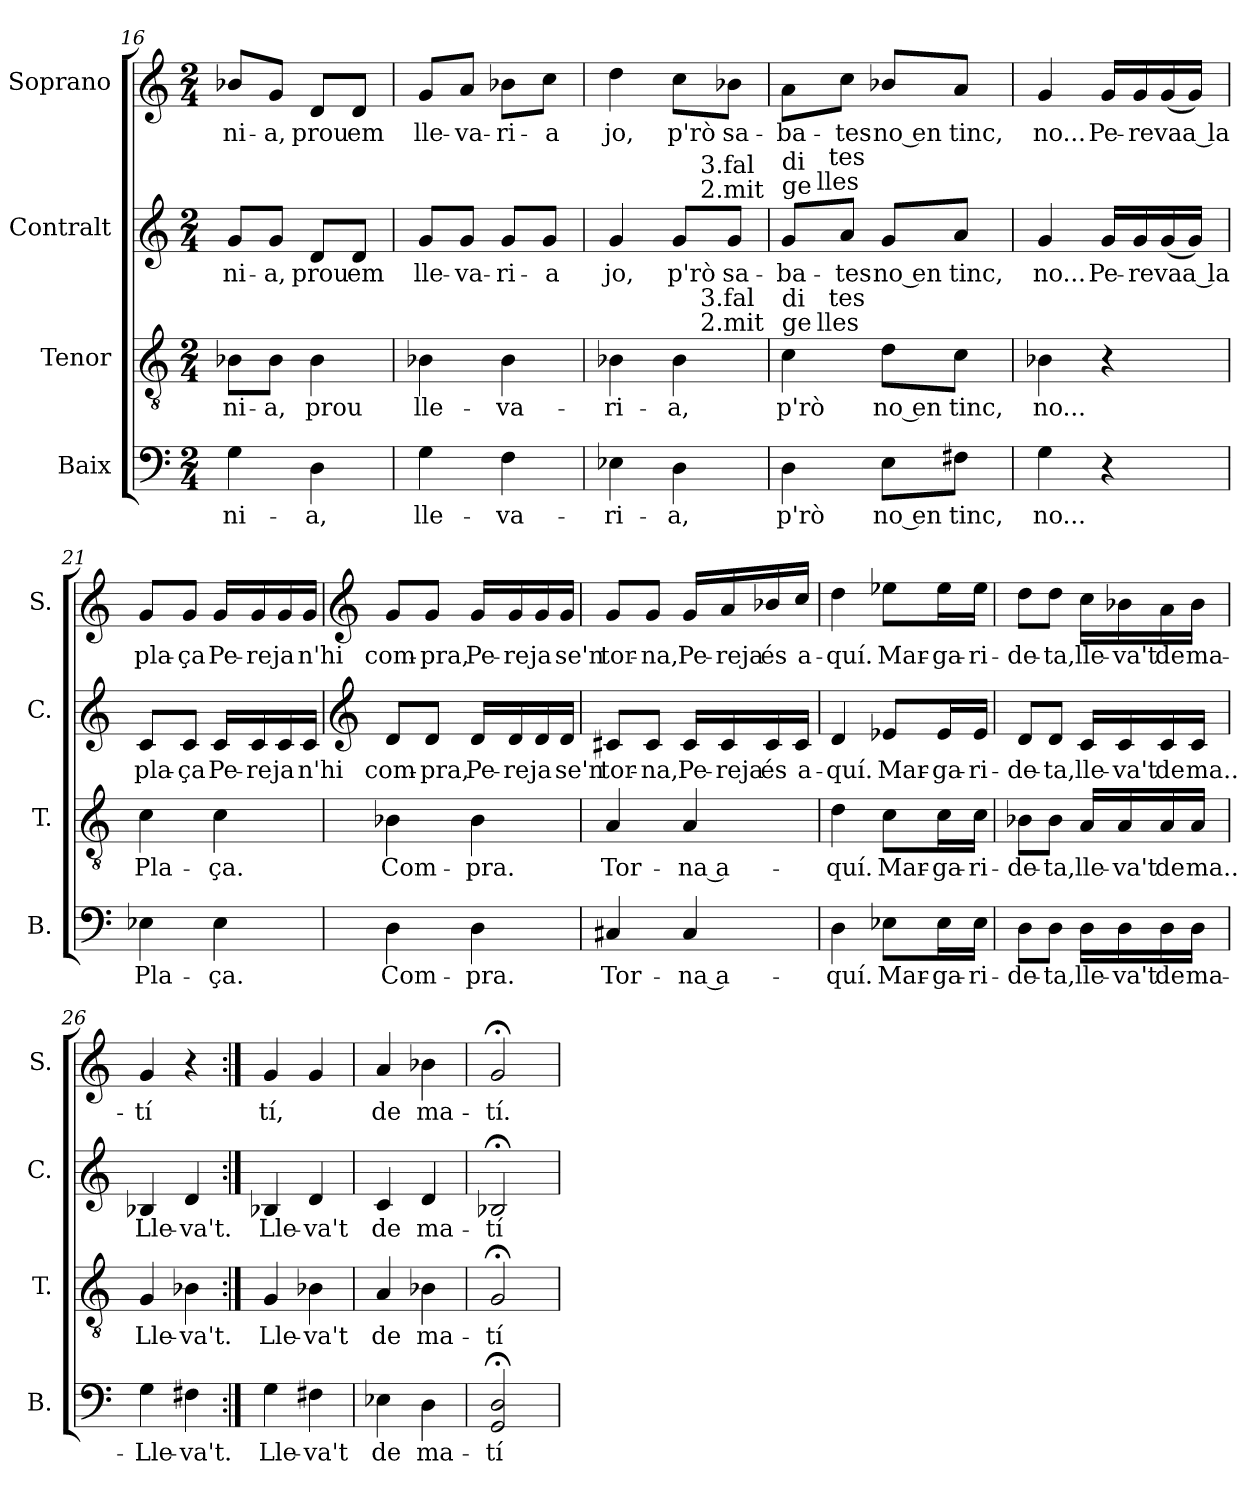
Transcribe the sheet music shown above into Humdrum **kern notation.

**kern	**text	**kern	**text	**kern	**text	**kern	**text
*part4	*part4	*part3	*part3	*part2	*part2	*part1	*part1
*staff4	*staff4	*staff3	*staff3	*staff2	*staff2	*staff1	*staff1
*I"Baix	*	*I"Tenor	*	*I"Contralt	*	*I"Soprano	*
*I'B.	*	*I'T.	*	*I'C.	*	*I'S.	*
*clefF4	*	*clefGv2	*	*clefG2	*	*clefG2	*
*M2/4	*	*M2/4	*	*M2/4	*	*M2/4	*
=16	=16	=16	=16	=16	=16	=16	=16
!	!LO:LY:b:cj	!	!LO:LY:b:cj	!	!LO:LY:b:cj	!	!LO:LY:b:cj
4G\	-ni-	8B-X\L	-ni-	8g/L	-ni-	8b-X/L	-ni-
!	!	!	!LO:LY:b:cj	!	!LO:LY:b	!	!LO:LY:b
.	.	8B-\J	-a,	8g/J	-a,	8g/J	-a,
!	!LO:LY:b:cj	!	!LO:LY:b:cj	!	!LO:LY:b:cj	!	!LO:LY:b:cj
4D\	-a,	4B-\	prou	8d/L	prou	8d/L	prou
!	!	!	!	!	!LO:LY:b:cj	!	!LO:LY:b:cj
.	.	.	.	8d/J	em	8d/J	em
!!LO:LB:g=z
=17	=17	=17	=17	=17	=17	=17	=17
!	!LO:LY:b:cj	!	!LO:LY:b:cj	!	!LO:LY:b:cj	!	!LO:LY:b:cj
4G\	lle-	4B-X\	lle-	8g/L	lle-	8g/L	lle-
!	!	!	!	!	!LO:LY:b:cj	!	!LO:LY:b:cj
.	.	.	.	8g/J	-va-	8a/J	-va-
!	!LO:LY:b:cj	!	!LO:LY:b:cj	!	!LO:LY:b:cj	!	!LO:LY:b:cj
4F\	-va-	4B-\	-va-	8g/L	-ri-	8b-X\L	-ri-
!	!	!	!	!	!LO:LY:b:cj	!	!LO:LY:b:cj
.	.	.	.	8g/J	-a	8cc\J	-a
=18	=18	=18	=18	=18	=18	=18	=18
!	!LO:LY:b:cj	!	!LO:LY:b:cj	!	!LO:LY:b:cj	!	!LO:LY:b:cj
*	*	*^	*	*^	*	*	*
4E-X\	-ri-	4B-X\	4ryy	-ri-	4g/	4ryy	jo,	4dd\	jo,
!	!LO:LY:b:cj	!	!	!LO:LY:b:cj	!	!	!LO:LY:b:cj	!	!LO:LY:b:cj
4D\	-a,	4B-\	16ryy	-a,	8g/L	16ryy	p'rò	8cc\L	p'rò
!	!	!	!	!	!	!LO:TX:a:t=2.mit	!	!	!
!	!	!	!	!	!	!LO:TX:a:t=3.fal	!	!	!
!	!	!	!LO:TX:a:t=2.mit	!	!	!	!	!	!
!	!	!	!LO:TX:a:t=3.fal	!	!	!	!	!	!
.	.	.	8.ryy	.	.	8.ryy	.	.	.
!	!	!	!	!	!	!	!LO:LY:b:cj	!	!LO:LY:b:cj
.	.	.	.	.	8g/J	.	sa-	8b-X\J	sa-
=19	=19	=19	=19	=19	=19	=19	=19	=19	=19
!	!	!	!	!	!LO:TX:a:t=ge	!	!	!	!
!	!	!	!	!	!LO:TX:a:t=di	!	!	!	!
!	!	!LO:TX:a:t=ge	!	!	!	!	!	!	!
!	!	!LO:TX:a:t=di	!	!	!	!	!	!	!
!	!LO:LY:b:cj	!	!	!LO:LY:b:cj	!	!	!LO:LY:b:cj	!	!LO:LY:b:cj
*	*	*	*^	*	*	*^	*	*	*
4D\	p'rò	4c\	16.ryy	16..ryy	p'rò	8g/L	16.ryy	16..ryy	-ba-	8a\L	-ba-
!	!	!	!	!	!	!	!LO:TX:a:t=lles	!	!	!	!
!	!	!	!LO:TX:a:t=lles	!	!	!	!	!	!	!	!
.	.	.	4ryy	.	.	.	4ryy	.	.	.	.
!	!	!	!	!	!	!	!	!LO:TX:a:t=tes	!	!	!
!	!	!	!	!LO:TX:a:t=tes	!	!	!	!	!	!	!
.	.	.	.	4ryy	.	.	.	4ryy	.	.	.
!	!	!	!	!	!	!	!	!	!LO:LY:b:cj	!	!LO:LY:b:cj
.	.	.	.	.	.	8a/J	.	.	-tes	8cc\J	-tes
!	!LO:LY:b:rj	!	!	!	!LO:LY:b:rj	!	!	!	!LO:LY:b:rj	!	!LO:LY:b:rj
8E\L	no en	8d\L	.	.	no en	8g/L	.	.	no en	8b-X/L	no en
.	.	.	8ryy	.	.	.	8ryy	.	.	.	.
.	.	.	.	8ryy	.	.	.	8ryy	.	.	.
!	!LO:LY:b:cj	!	!	!	!LO:LY:b:cj	!	!	!	!LO:LY:b:cj	!	!LO:LY:b:cj
8F#X\J	tinc,	8c\J	.	.	tinc,	8a/J	.	.	tinc,	8a/J	tinc,
.	.	.	32ryy	.	.	.	32ryy	.	.	.	.
.	.	.	.	64ryy	.	.	.	64ryy	.	.	.
=20	=20	=20	=20	=20	=20	=20	=20	=20	=20	=20	=20
!	!LO:LY:b:cj	!	!	!	!LO:LY:b:cj	!	!	!	!LO:LY:b:cj	!	!LO:LY:b:cj
*	*	*v	*v	*v	*	*	*	*	*	*	*
*	*	*	*	*v	*v	*v	*	*	*
4G\	no...	4B-X\	no...	4g/	no...	4g/	no...
!	!	!	!	!	!LO:LY:b:cj	!	!LO:LY:b:cj
4r	.	4r	.	16g/L	Pe-	16g/L	Pe-
!	!	!	!	!	!LO:LY:b	!	!LO:LY:b
.	.	.	.	16g/	-reva	16g/	-reva
.	.	.	.	(<16g/	.	(<16g/	.
!	!	!	!	!	!LO:LY:b:rj	!	!LO:LY:b:rj
.	.	.	.	16g/J)	a la	16g/J)	a la
=21	=21	=21	=21	=21	=21	=21	=21
!	!LO:LY:b:cj	!	!LO:LY:b:cj	!	!LO:LY:b:cj	!	!LO:LY:b:cj
4E-X\	Pla-	4c\	Pla-	8c/L	pla-	8g/L	pla-
!	!	!	!	!	!LO:LY:b:cj	!	!LO:LY:b:cj
.	.	.	.	8c/J	-ça	8g/J	-ça
!	!LO:LY:b:cj	!	!LO:LY:b:cj	!	!LO:LY:b:cj	!	!LO:LY:b:cj
4E-\	-ça.	4c\	-ça.	16c/L	Pe-	16g/L	Pe-
!	!	!	!	!	!LO:LY:b:cj	!	!LO:LY:b:cj
.	.	.	.	16c/	-re	16g/	-re
!	!	!	!	!	!LO:LY:b:cj	!	!LO:LY:b:cj
.	.	.	.	16c/	ja	16g/	ja
!	!	!	!	!	!LO:LY:b:cj	!	!LO:LY:b:cj
.	.	.	.	16c/J	n'hi	16g/J	n'hi
!!LO:PB:g=z
=22	=22	=22	=22	=22	=22	=22	=22
*	*	*	*	*clefG2	*	*clefG2	*
!	!LO:LY:b:cj	!	!LO:LY:b:cj	!	!LO:LY:b:cj	!	!LO:LY:b:cj
4D\	Com-	4B-X\	Com-	8d/L	com-	8g/L	com-
!	!	!	!	!	!LO:LY:b:cj	!	!LO:LY:b:cj
.	.	.	.	8d/J	-pra,	8g/J	-pra,
!	!LO:LY:b:cj	!	!LO:LY:b:cj	!	!LO:LY:b:cj	!	!LO:LY:b:cj
4D\	-pra.	4B-\	-pra.	16d/L	Pe-	16g/L	Pe-
!	!	!	!	!	!LO:LY:b:cj	!	!LO:LY:b:cj
.	.	.	.	16d/	-re	16g/	-re
!	!	!	!	!	!LO:LY:b:cj	!	!LO:LY:b:cj
.	.	.	.	16d/	ja	16g/	ja
!	!	!	!	!	!LO:LY:b:cj	!	!LO:LY:b:cj
.	.	.	.	16d/J	se'n	16g/J	se'n
=23	=23	=23	=23	=23	=23	=23	=23
!	!LO:LY:b:cj	!	!LO:LY:b:cj	!	!LO:LY:b:cj	!	!LO:LY:b:cj
4C#X/	Tor-	4A/	Tor-	8c#X/L	tor-	8g/L	tor-
!	!	!	!	!	!LO:LY:b:cj	!	!LO:LY:b:cj
.	.	.	.	8c#/J	-na,	8g/J	-na,
!	!LO:LY:b:rj	!	!LO:LY:b:rj	!	!LO:LY:b:cj	!	!LO:LY:b:cj
4C#/	-na a-	4A/	-na a-	16c#/L	Pe-	16g/L	Pe-
!	!	!	!	!	!LO:LY:b	!	!LO:LY:b
.	.	.	.	16c#/	-reja	16a/	-reja
!	!	!	!	!	!LO:LY:b	!	!LO:LY:b
.	.	.	.	16c#/	és	16b-X/	és
!	!	!	!	!	!LO:LY:b:cj	!	!LO:LY:b:cj
.	.	.	.	16c#/J	a-	16cc/J	a-
=24	=24	=24	=24	=24	=24	=24	=24
!	!LO:LY:b:cj	!	!LO:LY:b:cj	!	!LO:LY:b:cj	!	!LO:LY:b:cj
4D\	-quí.	4d\	-quí.	4d/	-quí.	4dd\	-quí.
!	!LO:LY:b:cj	!	!LO:LY:b:cj	!	!LO:LY:b:cj	!	!LO:LY:b:cj
8E-X\L	Mar-	8c\L	Mar-	8e-X/L	Mar-	8ee-X\L	Mar-
!	!LO:LY:b:cj	!	!LO:LY:b:cj	!	!LO:LY:b:cj	!	!LO:LY:b:cj
16E-\	-ga-	16c\	-ga-	16e-/	-ga-	16ee-\	-ga-
!	!LO:LY:b:cj	!	!LO:LY:b:cj	!	!LO:LY:b:cj	!	!LO:LY:b:cj
16E-\J	-ri-	16c\J	-ri-	16e-/J	-ri-	16ee-\J	-ri-
=25	=25	=25	=25	=25	=25	=25	=25
!	!LO:LY:b:cj	!	!LO:LY:b:cj	!	!LO:LY:b:cj	!	!LO:LY:b:cj
8D\L	-de-	8B-X\L	-de-	8d/L	-de-	8dd\L	-de-
!	!LO:LY:b:cj	!	!LO:LY:b:cj	!	!LO:LY:b:cj	!	!LO:LY:b:cj
8D\J	-ta,	8B-\J	-ta,	8d/J	-ta,	8dd\J	-ta,
!	!LO:LY:b:cj	!	!LO:LY:b:cj	!	!LO:LY:b:cj	!	!LO:LY:b:cj
16D\L	lle-	16A/L	lle-	16c/L	lle-	16cc\L	lle-
!	!LO:LY:b:cj	!	!LO:LY:b:cj	!	!LO:LY:b:cj	!	!LO:LY:b:cj
16D\	-va't	16A/	-va't	16c/	-va't	16b-X\	-va't
!	!LO:LY:b:cj	!	!LO:LY:b:cj	!	!LO:LY:b:cj	!	!LO:LY:b:cj
16D\	de	16A/	de	16c/	de	16a\	de
!	!LO:LY:b:cj	!	!LO:LY:b:cj	!	!LO:LY:b:cj	!	!LO:LY:b:cj
16D\J	ma-	16A/J	ma..	16c/J	ma..	16b-\J	ma-
!!LO:LB:g=z
=26	=26	=26	=26	=26	=26	=26	=26
!	!LO:LY:b:cj	!	!LO:LY:b:cj	!	!LO:LY:b:cj	!	!LO:LY:b:cj
4G\	-Lle-	4G/	Lle-	4B-X/	Lle-	4g/	-tí
!	!LO:LY:b:cj	!	!LO:LY:b:cj	!	!LO:LY:b:cj	!	!
4F#X\	-va't.	4B-X\	-va't.	4d/	-va't.	4r	.
=27:|!	=27:|!	=27:|!	=27:|!	=27:|!	=27:|!	=27:|!	=27:|!
!	!LO:LY:b:cj	!	!LO:LY:b:cj	!	!LO:LY:b:cj	!	!LO:LY:b:cj
4G\	Lle-	4G/	Lle-	4B-X/	Lle-	4g/	tí,
!	!LO:LY:b:cj	!	!LO:LY:b:cj	!	!LO:LY:b:cj	!	!
4F#X\	-va't	4B-X\	-va't	4d/	-va't	4g/	.
=28	=28	=28	=28	=28	=28	=28	=28
!	!LO:LY:b:cj	!	!LO:LY:b:cj	!	!LO:LY:b:cj	!	!LO:LY:b:cj
4E-X\	de	4A/	de	4c/	de	4a/	de
!	!LO:LY:b:cj	!	!LO:LY:b:cj	!	!LO:LY:b:cj	!	!LO:LY:b:cj
4D\	ma-	4B-X\	ma-	4d/	ma-	4b-X\	ma-
=29	=29	=29	=29	=29	=29	=29	=29
!	!LO:LY:b:cj	!	!LO:LY:b:cj	!	!LO:LY:b:cj	!	!LO:LY:b:cj
2D/;< 2GG/;<	-tí	2G;</	-tí	2B-X;</	-tí	2g;</	-tí.
=	=	=	=	=	=	=	=
*-	*-	*-	*-	*-	*-	*-	*-
